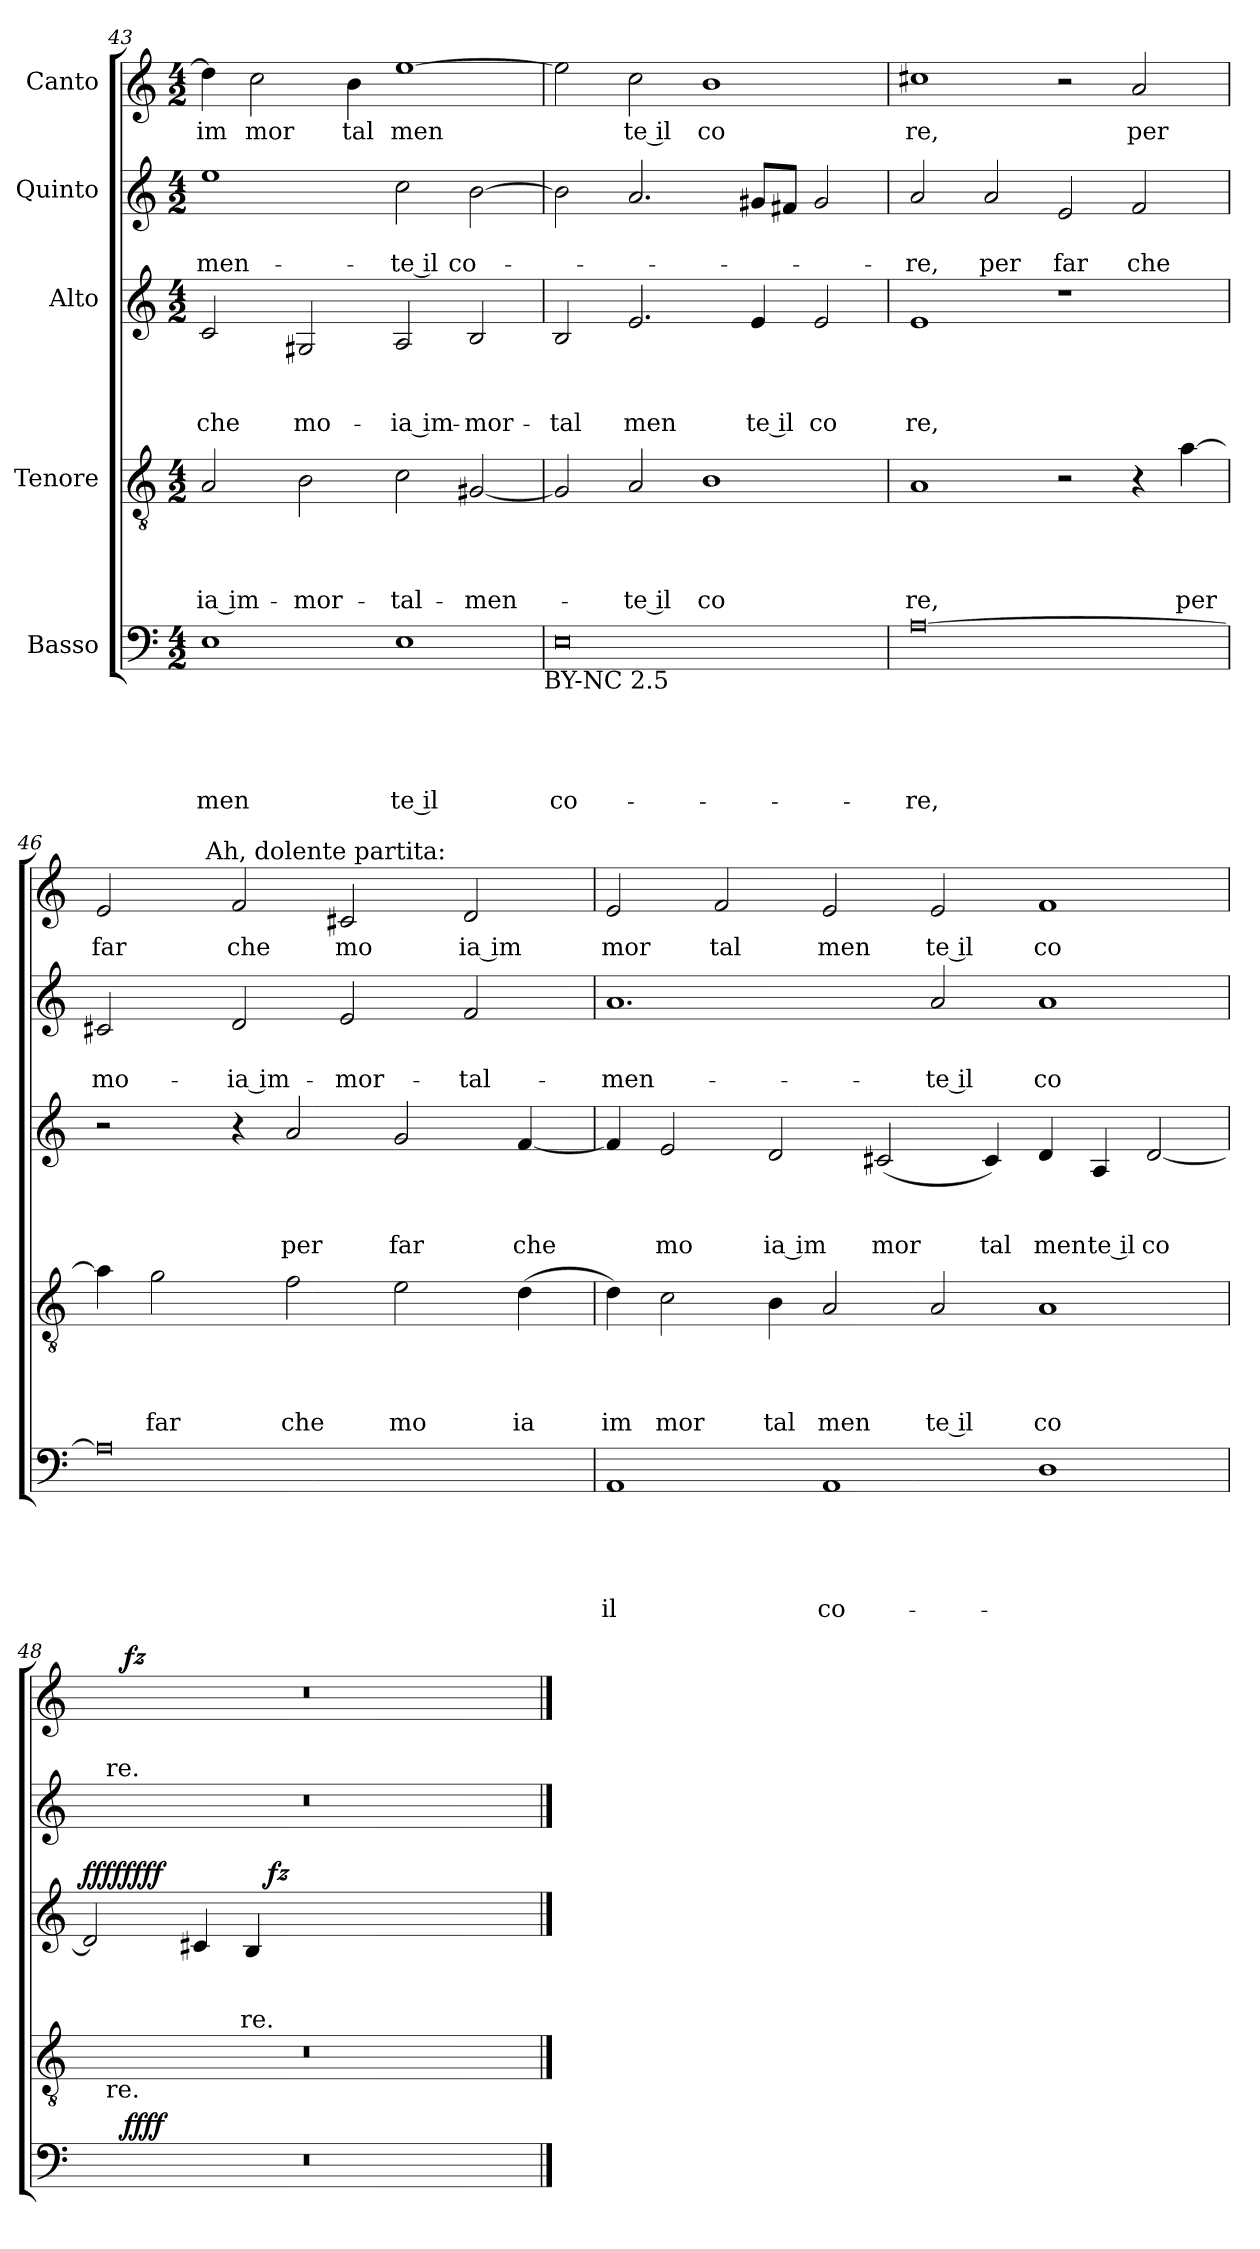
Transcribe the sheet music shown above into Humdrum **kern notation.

**kern	**text	**text	**text	**text	**text	**dynam	**kern	**text	**text	**text	**text	**kern	**text	**text	**text	**dynam	**kern	**text	**text	**kern	**text	**dynam
*part5	*part5	*part5	*part5	*part5	*part5	*part5	*part4	*part4	*part4	*part4	*part4	*part3	*part3	*part3	*part3	*part3	*part2	*part2	*part2	*part1	*part1	*part1
*staff5	*staff5	*staff5	*staff5	*staff5	*staff5	*staff5	*staff4	*staff4	*staff4	*staff4	*staff4	*staff3	*staff3	*staff3	*staff3	*staff3	*staff2	*staff2	*staff2	*staff1	*staff1	*staff1
*I"Basso	*	*	*	*	*	*	*I"Tenore	*	*	*	*	*I"Alto	*	*	*	*	*I"Quinto	*	*	*I"Canto	*	*
*clefF4	*	*	*	*	*	*	*clefGv2	*	*	*	*	*clefG2	*	*	*	*	*clefG2	*	*	*clefG2	*	*
*k[]	*	*	*	*	*	*	*k[]	*	*	*	*	*k[]	*	*	*	*	*k[]	*	*	*k[]	*	*
*C:	*	*	*	*	*	*	*C:	*	*	*	*	*C:	*	*	*	*	*C:	*	*	*C:	*	*
*M4/2	*	*	*	*	*	*	*M4/2	*	*	*	*	*M4/2	*	*	*	*	*M4/2	*	*	*M4/2	*	*
=43	=43	=43	=43	=43	=43	=43	=43	=43	=43	=43	=43	=43	=43	=43	=43	=43	=43	=43	=43	=43	=43	=43
!	!	!	!	!	!LO:LY:b	!	!	!	!	!	!LO:LY:b:rj	!	!	!	!LO:LY:b	!	!	!	!LO:LY:b	!	!LO:LY:b:rj	!
1E	.	.	.	.	men	.	2A/	.	.	.	-ia im-	2c/	.	.	che	.	1ee	.	-men-	4dd\]	im	.
!	!	!	!	!	!	!	!	!	!	!	!	!	!	!	!	!	!	!	!	!	!LO:LY:b	!
.	.	.	.	.	.	.	.	.	.	.	.	.	.	.	.	.	.	.	.	2cc\	mor	.
!	!	!	!	!	!	!	!	!	!	!	!LO:LY:b	!	!	!	!LO:LY:b	!	!	!	!	!	!	!
.	.	.	.	.	.	.	2B\	.	.	.	-mor-	2G#X/	.	.	mo-	.	.	.	.	.	.	.
!	!	!	!	!	!	!	!	!	!	!	!	!	!	!	!	!	!	!	!	!	!LO:LY:b	!
.	.	.	.	.	.	.	.	.	.	.	.	.	.	.	.	.	.	.	.	4b\	tal	.
!	!	!	!	!	!LO:LY:b:rj	!	!	!	!	!	!LO:LY:b	!	!	!	!LO:LY:b:rj	!	!	!	!LO:LY:b:rj	!	!LO:LY:b	!
1E	.	.	.	.	te il	.	2c\	.	.	.	-tal-	2A/	.	.	-ia im-	.	2cc\	.	-te il	[>1ee	men	.
!	!	!	!	!	!	!	!	!	!	!	!LO:LY:b	!	!	!	!LO:LY:b	!	!	!	!LO:LY:b	!	!	!
.	.	.	.	.	.	.	[>2G#X/	.	.	.	-men-	2B/	.	.	-mor-	.	[>2b\	.	co-	.	.	.
!LO:TX:b:t=BY-NC 2.5	!	!	!	!	!	!	!	!	!	!	!	!	!	!	!	!	!	!	!	!	!	!
!!LO:PB:g=z
=44	=44	=44	=44	=44	=44	=44	=44	=44	=44	=44	=44	=44	=44	=44	=44	=44	=44	=44	=44	=44	=44	=44
!	!	!	!	!	!LO:LY:b	!	!	!	!	!	!	!	!	!	!LO:LY:b	!	!	!	!	!	!	!
0E	.	.	.	.	co-	.	2G#/]	.	.	.	.	2B/	.	.	-tal	.	2b\]	.	.	2ee\]	.	.
!	!	!	!	!	!	!	!	!	!	!	!LO:LY:b:rj	!	!	!	!LO:LY:b	!	!	!	!	!	!LO:LY:b:rj	!
.	.	.	.	.	.	.	2A/	.	.	.	-te il	2.e/	.	.	men	.	2.a/	.	.	2cc\	te il	.
!	!	!	!	!	!	!	!	!	!	!	!LO:LY:b	!	!	!	!	!	!	!	!	!	!LO:LY:b	!
.	.	.	.	.	.	.	1B	.	.	.	co	.	.	.	.	.	.	.	.	1b	co	.
!	!	!	!	!	!	!	!	!	!	!	!	!	!	!	!LO:LY:b:rj	!	!	!	!	!	!	!
.	.	.	.	.	.	.	.	.	.	.	.	4e/	.	.	te il	.	8g#X/L	.	.	.	.	.
.	.	.	.	.	.	.	.	.	.	.	.	.	.	.	.	.	8f#X/J	.	.	.	.	.
!	!	!	!	!	!	!	!	!	!	!	!	!	!	!	!LO:LY:b	!	!	!	!	!	!	!
.	.	.	.	.	.	.	.	.	.	.	.	2e/	.	.	co	.	2g#/	.	.	.	.	.
=45	=45	=45	=45	=45	=45	=45	=45	=45	=45	=45	=45	=45	=45	=45	=45	=45	=45	=45	=45	=45	=45	=45
!	!	!	!	!	!LO:LY:b	!	!	!	!	!	!LO:LY:b	!	!	!	!LO:LY:b	!	!	!	!LO:LY:b	!	!LO:LY:b	!
[>0A	.	.	.	.	-re,	.	1A	.	.	.	re,	1e	.	.	re,	.	2a/	.	-re,	1cc#X	re,	.
!	!	!	!	!	!	!	!	!	!	!	!	!	!	!	!	!	!	!	!LO:LY:b	!	!	!
.	.	.	.	.	.	.	.	.	.	.	.	.	.	.	.	.	2a/	.	per	.	.	.
!	!	!	!	!	!	!	!	!	!	!	!	!	!	!	!	!	!	!	!LO:LY:b	!	!	!
.	.	.	.	.	.	.	2r	.	.	.	.	1r	.	.	.	.	2e/	.	far	2r	.	.
!	!	!	!	!	!	!	!	!	!	!	!	!	!	!	!	!	!	!	!LO:LY:b	!	!LO:LY:b	!
.	.	.	.	.	.	.	4r	.	.	.	.	.	.	.	.	.	2f/	.	che	2a/	per	.
!	!	!	!	!	!	!	!	!	!	!	!LO:LY:b	!	!	!	!	!	!	!	!	!	!	!
.	.	.	.	.	.	.	[>4a\	.	.	.	per	.	.	.	.	.	.	.	.	.	.	.
=46	=46	=46	=46	=46	=46	=46	=46	=46	=46	=46	=46	=46	=46	=46	=46	=46	=46	=46	=46	=46	=46	=46
!	!	!	!	!	!	!	!	!	!	!	!	!	!	!	!	!	!	!	!LO:LY:b	!	!LO:LY:b	!
*	*	*	*	*	*	*	*	*	*	*	*	*	*	*	*	*	*	*	*	*^	*	*
0A]	.	.	.	.	.	.	4a\]	.	.	.	.	2r	.	.	.	.	2c#X/	.	mo-	2e/	4ryy	far	.
!	!	!	!	!	!	!	!	!	!	!	!LO:LY:b	!	!	!	!	!	!	!	!	!	!	!	!
.	.	.	.	.	.	.	2g\	.	.	.	far	.	.	.	.	.	.	.	.	.	8ryy	.	.
.	.	.	.	.	.	.	.	.	.	.	.	.	.	.	.	.	.	.	.	.	32.ryy	.	.
!	!	!	!	!	!	!	!	!	!	!	!	!	!	!	!	!	!	!	!	!	!LO:TX:a:t=Ah, dolente partita&colon;	!	!
.	.	.	.	.	.	.	.	.	.	.	.	.	.	.	.	.	.	.	.	.	1ryy	.	.
!	!	!	!	!	!	!	!	!	!	!	!	!	!	!	!	!	!	!	!LO:LY:b:rj	!	!	!LO:LY:b	!
.	.	.	.	.	.	.	.	.	.	.	.	4r	.	.	.	.	2d/	.	-ia im-	2f/	.	che	.
!	!	!	!	!	!	!	!	!	!	!	!LO:LY:b	!	!	!	!LO:LY:b	!	!	!	!	!	!	!	!
.	.	.	.	.	.	.	2f\	.	.	.	che	2a/	.	.	per	.	.	.	.	.	.	.	.
!	!	!	!	!	!	!	!	!	!	!	!	!	!	!	!	!	!	!	!LO:LY:b	!	!	!LO:LY:b	!
.	.	.	.	.	.	.	.	.	.	.	.	.	.	.	.	.	2e/	.	-mor-	2c#X/	.	mo	.
!	!	!	!	!	!	!	!	!	!	!	!LO:LY:b	!	!	!	!LO:LY:b	!	!	!	!	!	!	!	!
.	.	.	.	.	.	.	2e\	.	.	.	mo	2g/	.	.	far	.	.	.	.	.	.	.	.
.	.	.	.	.	.	.	.	.	.	.	.	.	.	.	.	.	.	.	.	.	2ryy	.	.
!	!	!	!	!	!	!	!	!	!	!	!	!	!	!	!	!	!	!	!LO:LY:b	!	!	!LO:LY:b:rj	!
.	.	.	.	.	.	.	.	.	.	.	.	.	.	.	.	.	2f/	.	-tal-	2d/	.	ia im	.
!	!	!	!	!	!	!	!	!	!	!	!LO:LY:b	!	!	!	!LO:LY:b	!	!	!	!	!	!	!	!
.	.	.	.	.	.	.	(>4d\	.	.	.	ia	[<4f/	.	.	che	.	.	.	.	.	.	.	.
.	.	.	.	.	.	.	.	.	.	.	.	.	.	.	.	.	.	.	.	.	16ryy	.	.
.	.	.	.	.	.	.	.	.	.	.	.	.	.	.	.	.	.	.	.	.	64ryy	.	.
=47	=47	=47	=47	=47	=47	=47	=47	=47	=47	=47	=47	=47	=47	=47	=47	=47	=47	=47	=47	=47	=47	=47	=47
!	!	!	!	!	!LO:LY:b	!	!	!	!	!	!LO:LY:b:rj	!	!	!	!	!	!	!	!LO:LY:b	!	!	!LO:LY:b	!
*	*	*	*	*	*	*	*	*	*	*	*	*	*	*	*	*	*	*	*	*v	*v	*	*
1AA	.	.	.	.	il	.	4d\)	.	.	.	im	4f/]	.	.	.	.	1.a	.	-men-	2e</	mor	.
!	!	!	!	!	!	!	!	!	!	!	!LO:LY:b	!	!	!	!LO:LY:b	!	!	!	!	!	!	!
.	.	.	.	.	.	.	2c\	.	.	.	mor	2e/	.	.	mo	.	.	.	.	.	.	.
!	!	!	!	!	!	!	!	!	!	!	!	!	!	!	!	!	!	!	!	!	!LO:LY:b	!
.	.	.	.	.	.	.	.	.	.	.	.	.	.	.	.	.	.	.	.	2f/	tal	.
!	!	!	!	!	!	!	!	!	!	!	!LO:LY:b	!	!	!	!LO:LY:b:rj	!	!	!	!	!	!	!
.	.	.	.	.	.	.	4B\	.	.	.	tal	2d/	.	.	ia im	.	.	.	.	.	.	.
!	!	!	!	!	!LO:LY:b	!	!	!	!	!	!LO:LY:b	!	!	!	!	!	!	!	!	!	!LO:LY:b	!
1AA	.	.	.	.	co-	.	2A/	.	.	.	men	.	.	.	.	.	.	.	.	2e/	men	.
!	!	!	!	!	!	!	!	!	!	!	!	!	!	!	!LO:LY:b	!	!	!	!	!	!	!
.	.	.	.	.	.	.	.	.	.	.	.	(2c#X/	.	.	mor	.	.	.	.	.	.	.
!	!	!	!	!	!	!	!	!	!	!	!LO:LY:b:rj	!	!	!	!	!	!	!	!LO:LY:b:rj	!	!LO:LY:b:rj	!
.	.	.	.	.	.	.	2A/	.	.	.	te il	.	.	.	.	.	2a/	.	-te il	2e/	te il	.
!	!	!	!	!	!	!	!	!	!	!	!	!	!	!	!LO:LY:b	!	!	!	!	!	!	!
.	.	.	.	.	.	.	.	.	.	.	.	4c#/)	.	.	tal	.	.	.	.	.	.	.
!	!	!	!	!	!	!	!	!	!	!	!LO:LY:b	!	!	!	!LO:LY:b	!	!	!	!LO:LY:b	!	!LO:LY:b	!
1D	.	.	.	.	.	.	1A	.	.	.	co	4d/	.	.	men	.	1a	.	co-	1f	co	.
!	!	!	!	!	!	!	!	!	!	!	!	!	!	!	!LO:LY:b:rj	!	!	!	!	!	!	!
.	.	.	.	.	.	.	.	.	.	.	.	4A/	.	.	te il	.	.	.	.	.	.	.
!	!	!	!	!	!	!	!	!	!	!	!	!	!	!	!LO:LY:b	!	!	!	!	!	!	!
.	.	.	.	.	.	.	.	.	.	.	.	[<2d/	.	.	co	.	.	.	.	.	.	.
=48	=48	=48	=48	=48	=48	=48	=48	=48	=48	=48	=48	=48	=48	=48	=48	=48	=48	=48	=48	=48	=48	=48
!	!	!	!	!	!	!	!	!	!	!	!	!LO:TX:a:t=re.	!	!	!	!	!	!	!	!	!	!
!	!	!	!	!	!	!	!	!	!	!	!	!	!	!	!	!LO:DY:a	!	!	!	!	!	!
!	!	!	!	!	!	!	!	!	!	!	!	!	!	!	!	!LO:DY:n=1:b	!	!	!	!	!	!
*^	*	*	*	*	*	*	*^	*	*	*	*	*^	*	*	*	*	*^	*	*	*^	*	*
0r	16..ryy	.	.	.	.	.	.	0r	16ryy	.	.	.	.	2d/]	2ryy	.	.	.	ffff ffff	0r	16ryy	.	.	0r	16..ryy	.	.
!	!	!	!	!	!	!	!	!	!	!	!	!	!	!	!	!	!	!	!	!	!LO:TX:a:t=re.	!	!	!	!	!	!
!	!	!	!	!	!	!	!	!	!LO:TX:b:t=re.	!	!	!	!	!	!	!	!	!	!	!	!	!	!	!	!	!	!
.	.	.	.	.	.	.	.	.	1ryy	.	.	.	.	.	.	.	.	.	.	.	1ryy	.	.	.	.	.	.
!	!	!	!	!	!	!	!LO:DY:b	!	!	!	!	!	!	!	!	!	!	!	!	!	!	!	!	!	!	!	!LO:DY:b
.	1ryy	.	.	.	.	.	ffff	.	.	.	.	.	.	.	.	.	.	.	.	.	.	.	.	.	1ryy	.	fz
.	.	.	.	.	.	.	.	.	.	.	.	.	.	4c#X/	4ryy	.	.	.	.	.	.	.	.	.	.	.	.
!	!	!	!	!	!	!	!	!	!	!	!	!	!	!	!	!	!	!LO:LY:b	!	!	!	!	!	!	!	!	!
.	.	.	.	.	.	.	.	.	.	.	.	.	.	4B/	16ryy	.	.	re.	.	.	.	.	.	.	.	.	.
!	!	!	!	!	!	!	!	!	!	!	!	!	!	!	!	!	!	!	!LO:DY:n=2:b	!	!	!	!	!	!	!	!
.	.	.	.	.	.	.	.	.	.	.	.	.	.	.	1ryy	.	.	.	fz	.	.	.	.	.	.	.	.
.	.	.	.	.	.	.	.	.	.	.	.	.	.	1ryy	.	.	.	.	.	.	.	.	.	.	.	.	.
.	.	.	.	.	.	.	.	.	2...ryy	.	.	.	.	.	.	.	.	.	.	.	2...ryy	.	.	.	.	.	.
.	2ryy	.	.	.	.	.	.	.	.	.	.	.	.	.	.	.	.	.	.	.	.	.	.	.	2ryy	.	.
.	4ryy	.	.	.	.	.	.	.	.	.	.	.	.	.	.	.	.	.	.	.	.	.	.	.	4ryy	.	.
.	.	.	.	.	.	.	.	.	.	.	.	.	.	.	8.ryy	.	.	.	.	.	.	.	.	.	.	.	.
.	8ryy	.	.	.	.	.	.	.	.	.	.	.	.	.	.	.	.	.	.	.	.	.	.	.	8ryy	.	.
.	64ryy	.	.	.	.	.	.	.	.	.	.	.	.	.	.	.	.	.	.	.	.	.	.	.	64ryy	.	.
*v	*v	*	*	*	*	*	*	*	*	*	*	*	*	*v	*v	*	*	*	*	*v	*v	*	*	*v	*v	*	*
*	*	*	*	*	*	*	*v	*v	*	*	*	*	*	*	*	*	*	*	*	*	*	*	*
==	==	==	==	==	==	==	==	==	==	==	==	==	==	==	==	==	==	==	==	==	==	==
*-	*-	*-	*-	*-	*-	*-	*-	*-	*-	*-	*-	*-	*-	*-	*-	*-	*-	*-	*-	*-	*-	*-
